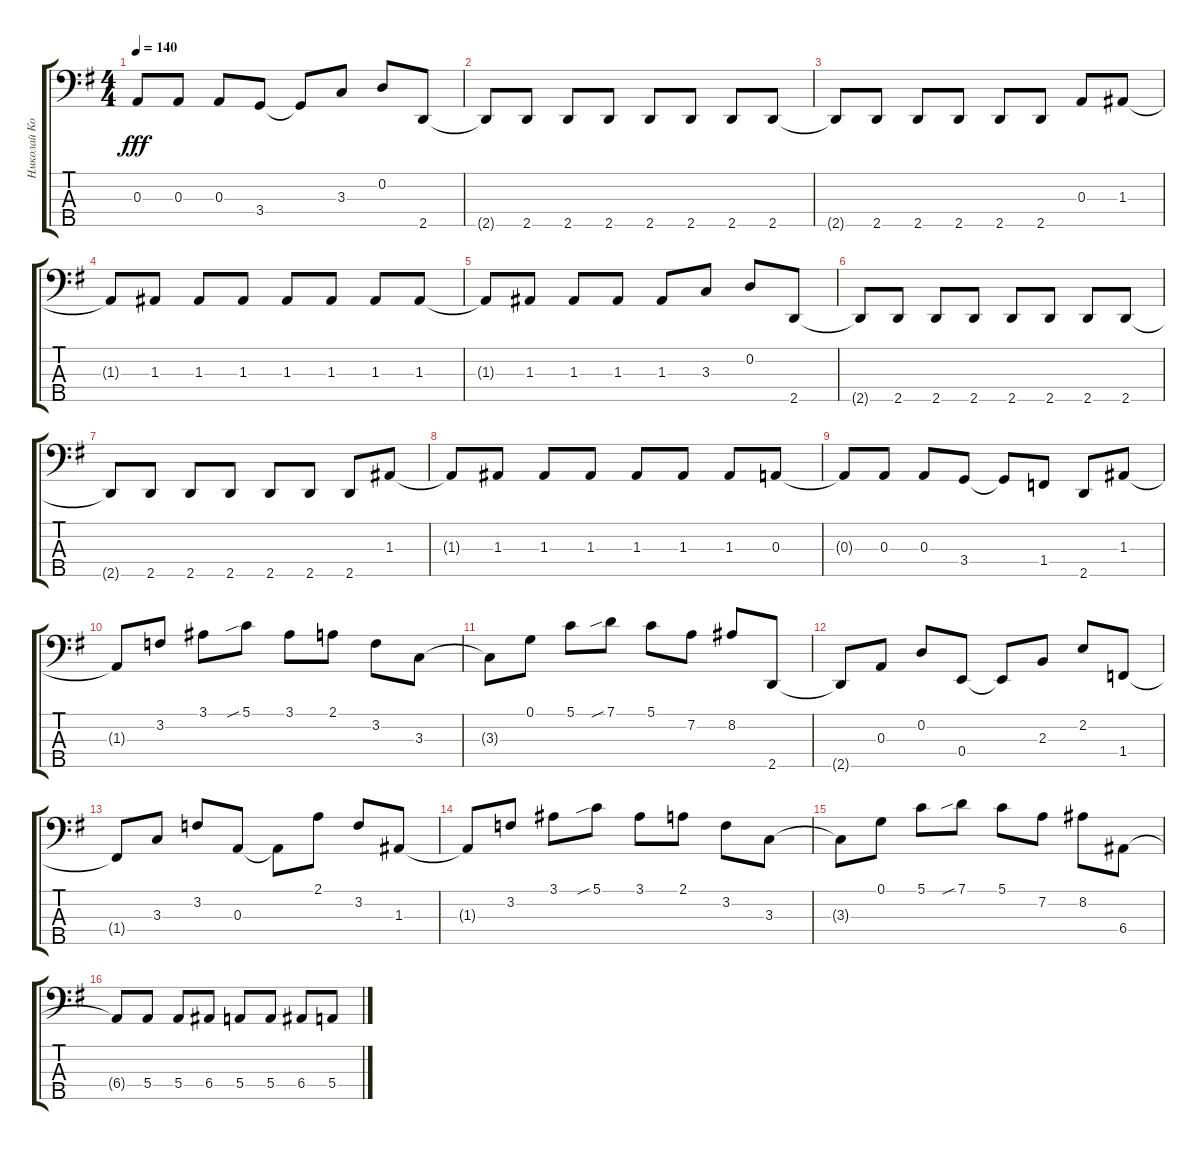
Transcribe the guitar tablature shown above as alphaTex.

\track ("Нмколай Коршунов" "Нмколай Ко") {instrument electricbasspick}
\staff {score tabs}
\tuning (G2 D2 A1 E1 C1) {hide}
\ts (4 4)
\tempo 140
\clef f4
\ks g
0.3{t}.8{dy fff} 0.3.8 0.3.8 3.4.8 3.4{t}.8 3.3.8 0.2.8 2.5.8 |
2.5{t}.8 2.5.8 2.5.8 2.5.8 2.5.8 2.5.8 2.5.8 2.5.8 |
2.5{t}.8 2.5.8 2.5.8 2.5.8 2.5.8 2.5.8 0.3.8 1.3.8 |
1.3{t}.8 1.3.8 1.3.8 1.3.8 1.3.8 1.3.8 1.3.8 1.3.8 |
1.3{t}.8 1.3.8 1.3.8 1.3.8 1.3.8 3.3.8 0.2.8 2.5.8 |
2.5{t}.8 2.5.8 2.5.8 2.5.8 2.5.8 2.5.8 2.5.8 2.5.8 |
2.5{t}.8 2.5.8 2.5.8 2.5.8 2.5.8 2.5.8 2.5.8 1.3.8 |
1.3{t}.8 1.3.8 1.3.8 1.3.8 1.3.8 1.3.8 1.3.8 0.3.8 |
0.3{t}.8 0.3.8 0.3.8 3.4.8 3.4{t}.8 1.4.8 2.5.8 1.3.8 |
1.3{t}.8 3.2.8 3.1.8 5.1{sib}.8 3.1.8 2.1.8 3.2.8 3.3.8 |
3.3{t}.8 0.1.8 5.1.8 7.1{sib}.8 5.1.8 7.2.8 8.2.8 2.5.8 |
2.5{t}.8 0.3.8 0.2.8 0.4.8 0.4{t}.8 2.3.8 2.2.8 1.4.8 |
1.4{t}.8 3.3.8 3.2.8 0.3.8 0.3{t}.8 2.1.8 3.2.8 1.3.8 |
1.3{t}.8 3.2.8 3.1.8 5.1{sib}.8 3.1.8 2.1.8 3.2.8 3.3.8 |
3.3{t}.8 0.1.8 5.1.8 7.1{sib}.8 5.1.8 7.2.8 8.2.8 6.4.8 |
6.4{t}.8 5.4.8 5.4.8 6.4.8 5.4.8 5.4.8 6.4.8 5.4.8
